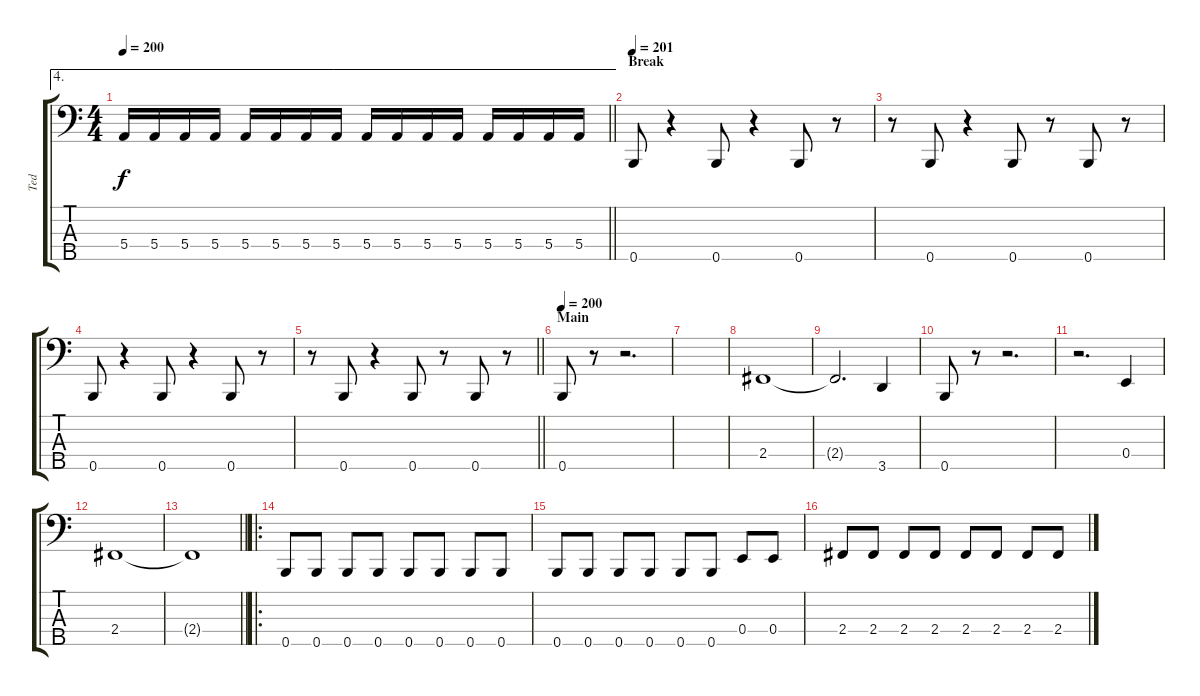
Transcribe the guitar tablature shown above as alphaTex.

\track ("Ted" "Ted") {instrument electricbassfinger}
\staff {score tabs}
\tuning (G2 D2 A1 E1 B0) {hide}
\ae 4
\ts (4 4)
\tempo 200
\clef f4
\barLineRight lightlight
\ks c
5.4.16{dy f} 5.4.16 5.4.16 5.4.16 5.4.16 5.4.16 5.4.16 5.4.16 5.4.16 5.4.16 5.4.16 5.4.16 5.4.16 5.4.16 5.4.16 5.4.16 |
\section ("" "Break")
\tempo 201
0.5.8 r.4 0.5.8 r.4 0.5.8 r.8 |
r.8 0.5.8 r.4 0.5.8 r.8 0.5.8 r.8 |
0.5.8 r.4 0.5.8 r.4 0.5.8 r.8 |
\barLineRight lightlight
r.8 0.5.8 r.4 0.5.8 r.8 0.5.8 r.8 |
\section ("" "Main")
\tempo 200
0.5.8 r.8 r.2{d} |
|
2.4.1 |
2.4{t}.2{d} 3.5.4 |
0.5.8 r.8 r.2{d} |
r.2{d} 0.4.4 |
2.4.1 |
\barLineRight lightlight
2.4{t}.1 |
\ro
\section ("" "")
0.5.8 0.5.8 0.5.8 0.5.8 0.5.8 0.5.8 0.5.8 0.5.8 |
0.5.8 0.5.8 0.5.8 0.5.8 0.5.8 0.5.8 0.4.8 0.4.8 |
2.4.8 2.4.8 2.4.8 2.4.8 2.4.8 2.4.8 2.4.8 2.4.8
